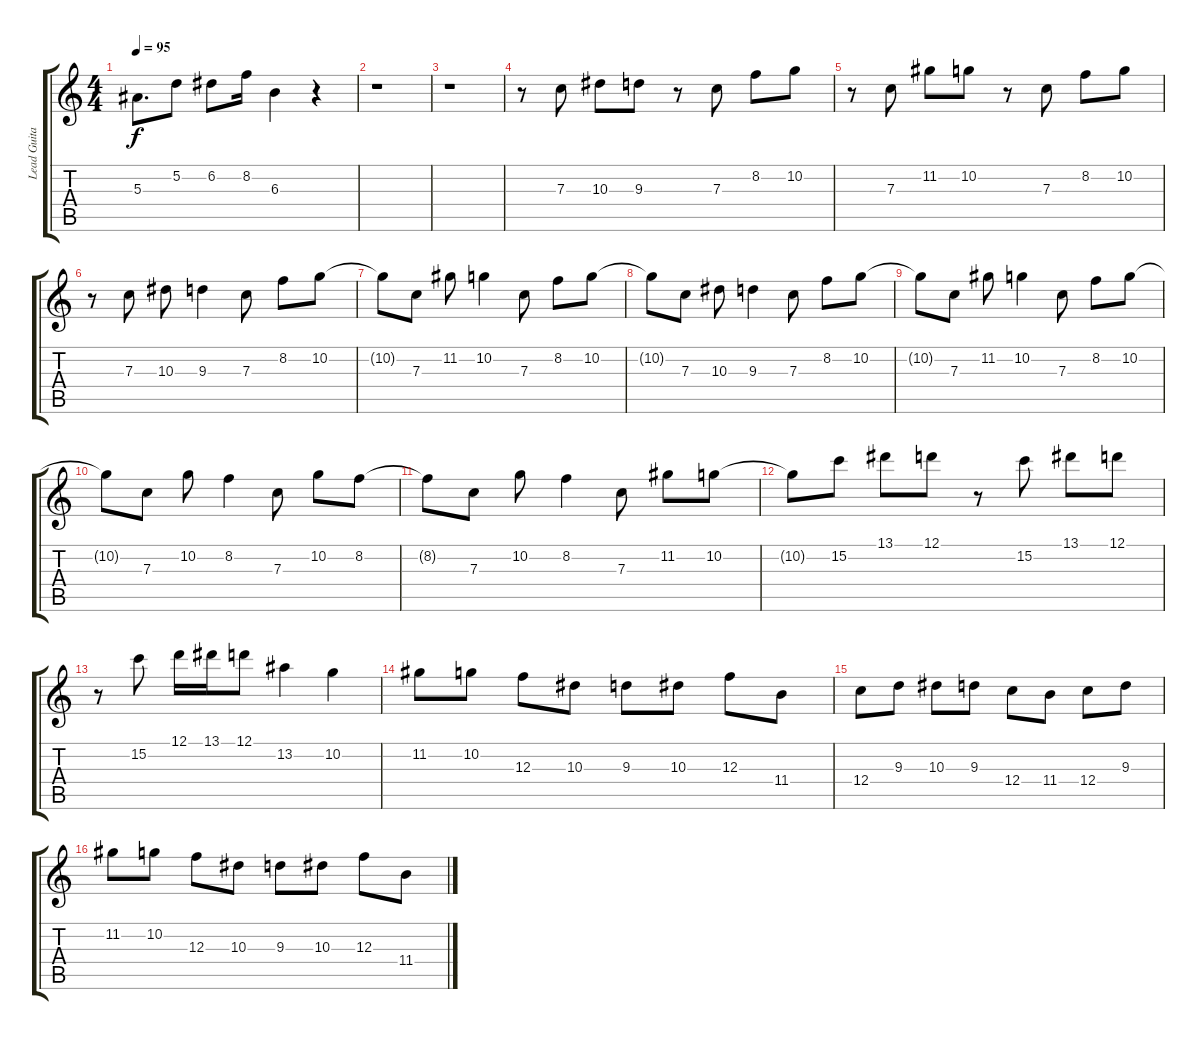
\track ("Lead Guitar" "Lead Guita") {instrument overdrivenguitar}
\staff {score tabs}
\tuning (D4 A3 F3 C3 G2 C2) {hide}
\ts (4 4)
\tempo 95
\clef g2
\ks c
5.3.8{d dy f} 5.2.8 6.2.8 8.2.16 6.3.4 r.4 |
r.1 |
r.1 |
r.8 7.3.8 10.3.8 9.3.8 r.8 7.3.8 8.2.8 10.2.8 |
r.8 7.3.8 11.2.8 10.2.8 r.8 7.3.8 8.2.8 10.2.8 |
r.8 7.3.8 10.3.8 9.3.4 7.3.8 8.2.8 10.2.8 |
10.2{t}.8 7.3.8 11.2.8 10.2.4 7.3.8 8.2.8 10.2.8 |
10.2{t}.8 7.3.8 10.3.8 9.3.4 7.3.8 8.2.8 10.2.8 |
10.2{t}.8 7.3.8 11.2.8 10.2.4 7.3.8 8.2.8 10.2.8 |
10.2{t}.8 7.3.8 10.2.8 8.2.4 7.3.8 10.2.8 8.2.8 |
8.2{t}.8 7.3.8 10.2.8 8.2.4 7.3.8 11.2.8 10.2.8 |
10.2{t}.8 15.2.8 13.1.8 12.1.8 r.8 15.2.8 13.1.8 12.1.8 |
r.8 15.2.8 12.1.16 13.1.16 12.1.8 13.2.4 10.2.4 |
11.2.8 10.2.8 12.3.8 10.3.8 9.3.8 10.3.8 12.3.8 11.4.8 |
12.4.8 9.3.8 10.3.8 9.3.8 12.4.8 11.4.8 12.4.8 9.3.8 |
11.2.8 10.2.8 12.3.8 10.3.8 9.3.8 10.3.8 12.3.8 11.4.8
